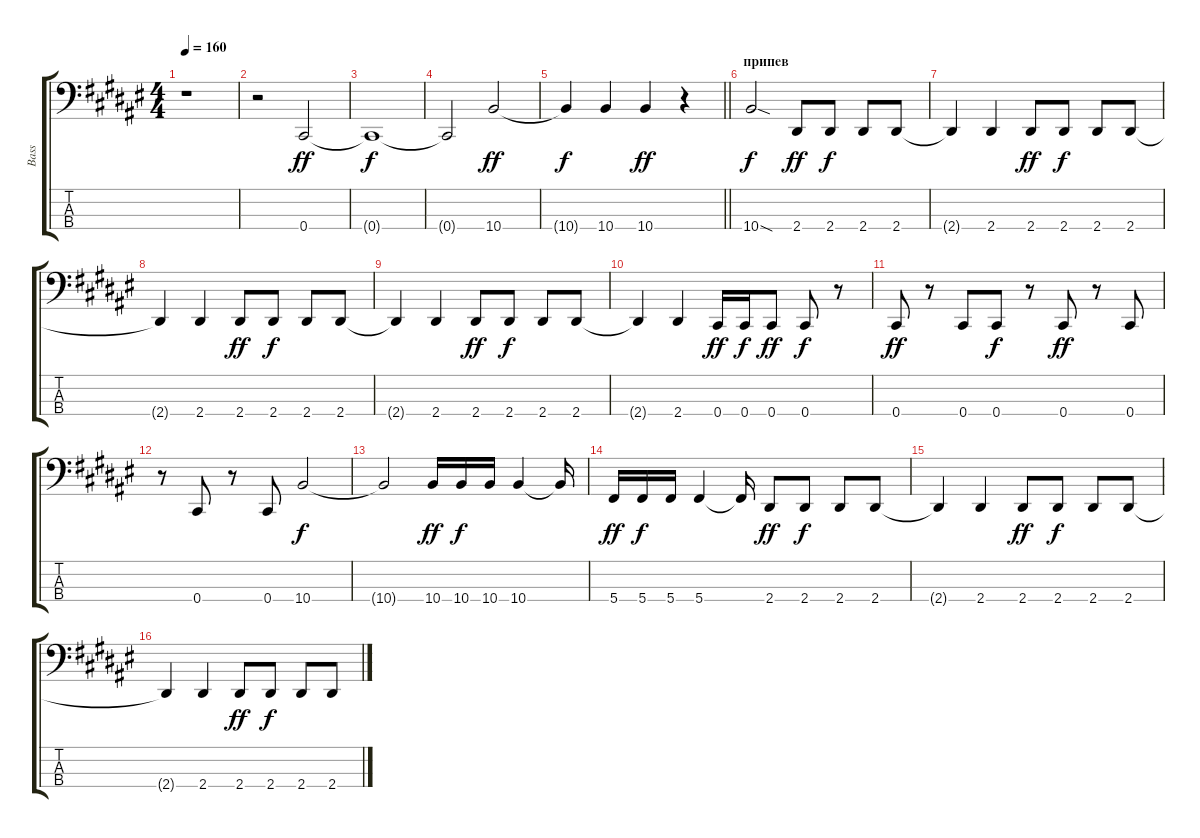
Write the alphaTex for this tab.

\track ("Bass" "Bass") {instrument acousticbass}
\staff {score tabs}
\tuning (Gb2 Db2 Ab1 Db1) {hide}
\ts (4 4)
\tempo 160
\clef f4
\ks d#minor
r.1{dy f} |
r.2 0.4.2{dy ff} |
0.4{t}.1{dy f} |
0.4{t}.2 10.4.2{dy ff} |
\barLineRight lightlight
10.4{t}.4{dy f} 10.4.4 10.4.4{dy ff} r.4 |
\section ("" "припев")
10.4{sod}.2{dy f} 2.4.8{dy ff} 2.4.8{dy f} 2.4.8 2.4.8 |
2.4{t}.4 2.4.4 2.4.8{dy ff} 2.4.8{dy f} 2.4.8 2.4.8 |
2.4{t}.4 2.4.4 2.4.8{dy ff} 2.4.8{dy f} 2.4.8 2.4.8 |
2.4{t}.4 2.4.4 2.4.8{dy ff} 2.4.8{dy f} 2.4.8 2.4.8 |
2.4{t}.4 2.4.4 0.4.16{dy ff} 0.4.16{dy f} 0.4.8{dy ff} 0.4.8{dy f} r.8 |
0.4.8{dy ff} r.8 0.4.8 0.4.8{dy f} r.8 0.4.8{dy ff} r.8 0.4.8 |
r.8 0.4.8 r.8 0.4.8 10.4.2{dy f} |
10.4{t}.2 10.4.16{dy ff} 10.4.16{dy f} 10.4.16 10.4.4 10.4{t}.16 |
5.4.16{dy ff} 5.4.16{dy f} 5.4.16 5.4.4 5.4{t}.16 2.4.8{dy ff} 2.4.8{dy f} 2.4.8 2.4.8 |
2.4{t}.4 2.4.4 2.4.8{dy ff} 2.4.8{dy f} 2.4.8 2.4.8 |
2.4{t}.4 2.4.4 2.4.8{dy ff} 2.4.8{dy f} 2.4.8 2.4.8
